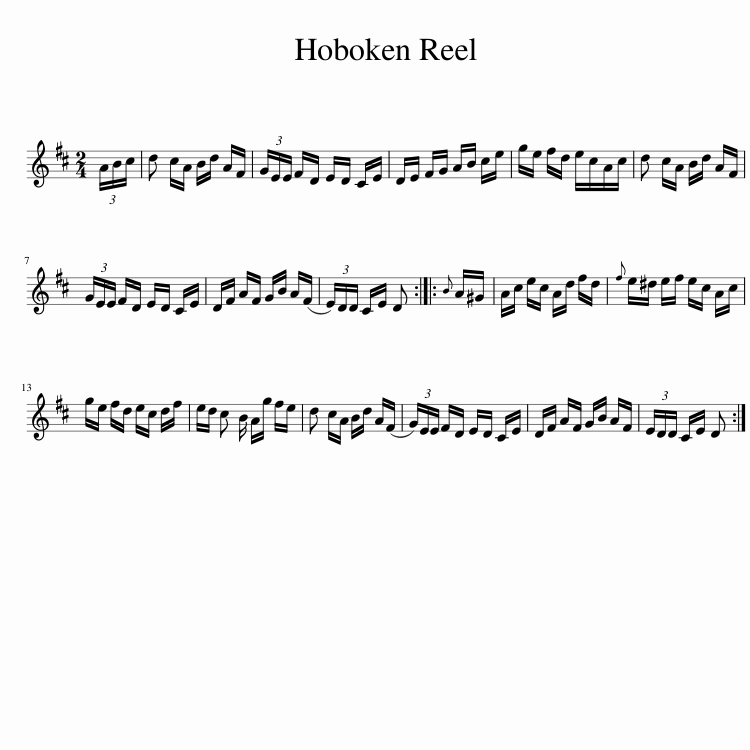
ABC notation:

X:1
L:1/8
M:2/4
I:linebreak $
K:D
V:1 treble
V:1
 (3A/B/c/ | d c/A/ B/d/ A/F/ | (3G/E/E/ F/D/ E/D/ C/E/ | D/E/ F/G/ A/B/ c/e/ | g/e/ f/d/ e/c/A/c/ | %5
 d c/A/ B/d/ A/F/ |$ (3G/E/E/ F/D/ E/D/ C/E/ | D/F/ A/F/ G/B/ A/(F/ | (3E/)D/D/ C/E/ D ::{B} A/^G/ | %10
 A/c/ e/c/ A/d/ f/d/ |{f} e/^d/ e/f/ e/c/ A/c/ |$ g/e/ f/d/ e/c/ d/f/ | e/d/ c B/ A/g/ f/e/ | d c/A/ B/d/ A/(F/ | %15
 (3G/)E/E/ F/D/ E/D/ C/E/ | D/F/ A/F/ G/B/ A/F/ | (3E/D/D/ C/E/ D :| %18
